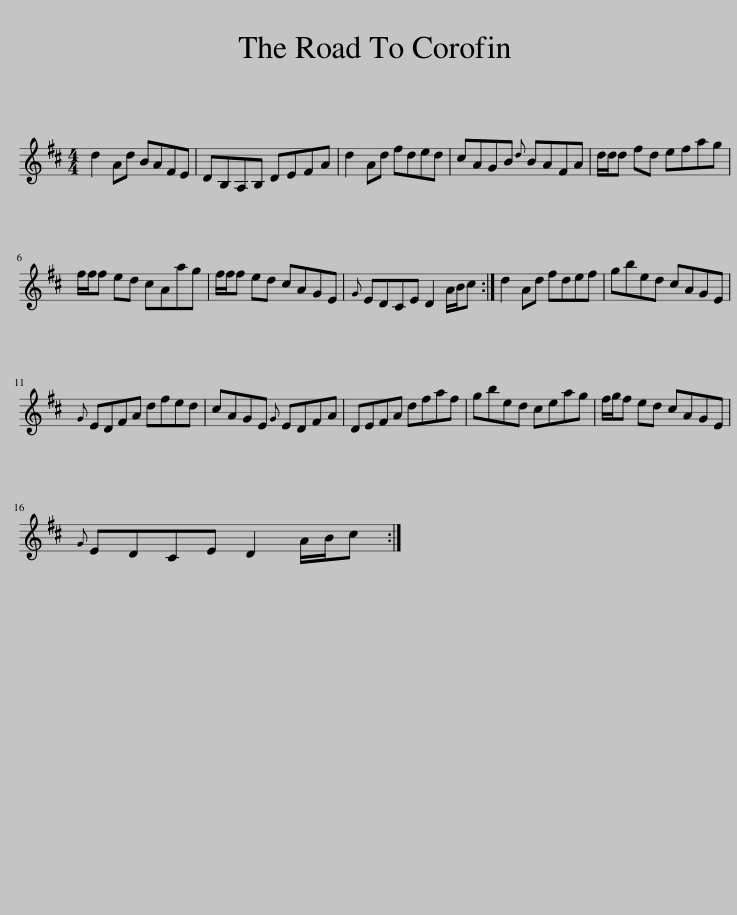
X:1
L:1/8
M:4/4
I:linebreak $
K:D
V:1 treble
V:1
 d2 Ad BAFE | DB,A,B, DEFA | d2 Ad fded | cAGB{d} BAFA | d/d/d fd efag |$ %5
 f/f/f ed cAag | f/f/f ed cAGE |{G} EDCE D2 A/B/c :| d2 Ad fdef | gbed cAGE |$ %10
{G} EDFA dfed | cAGE{G} EDFA | DEFA dfaf | gbed ceag | f/g/f ed cAGE |$ %15
{G} EDCE D2 A/B/c :| %16
